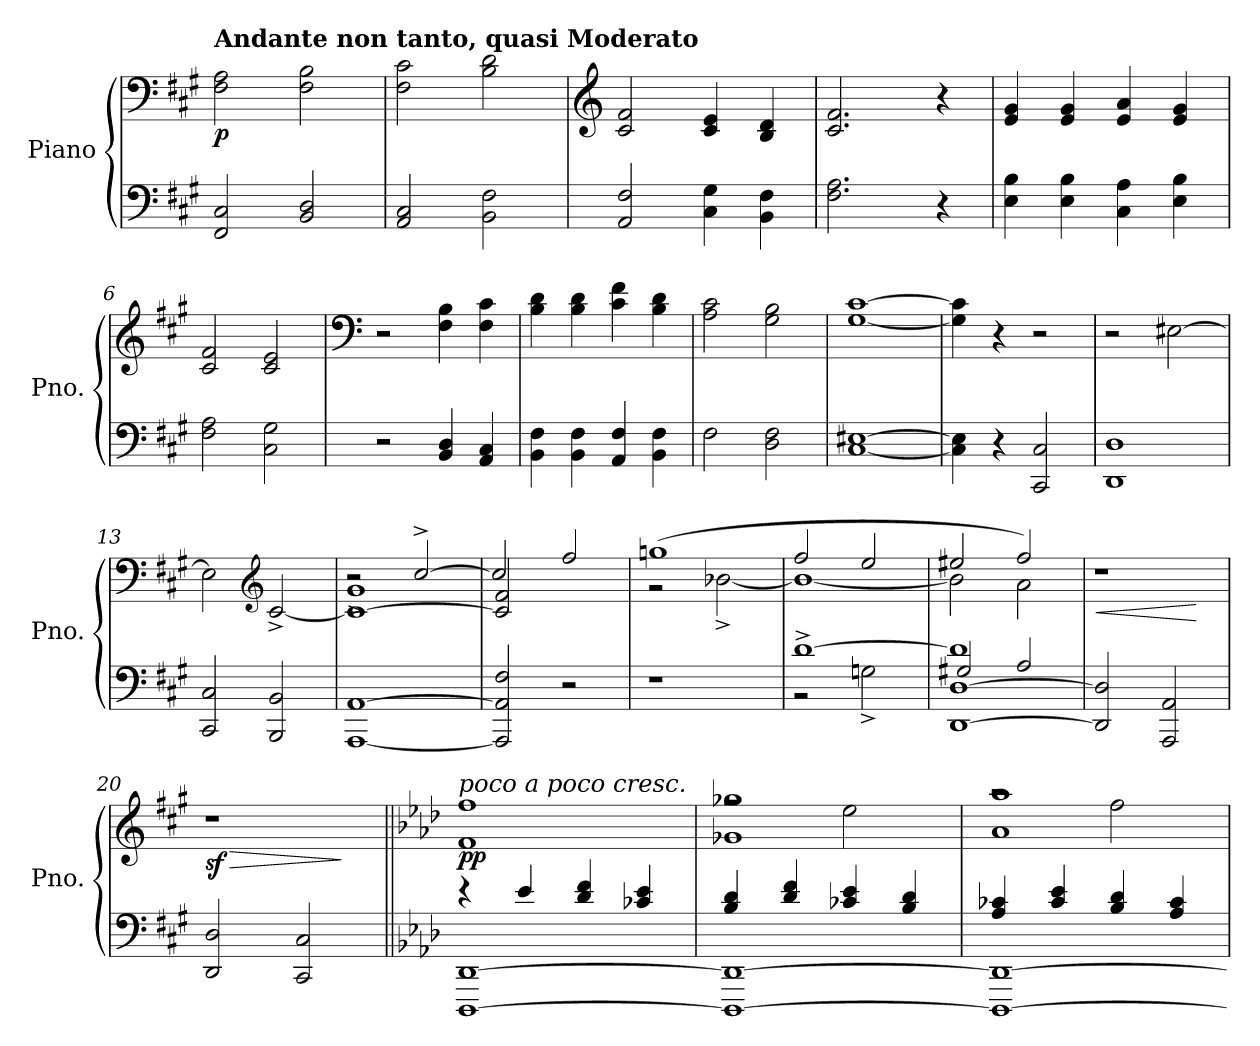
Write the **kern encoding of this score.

**kern	**kern	**dynam
*part1	*part1	*part1
*staff2	*staff1	*staff1/2
*I"Piano	*	*
*I'Pno.	*	*
*clefF4	*clefF4	*
*k[f#c#g#]	*k[f#c#g#]	*
=1	=1	=1
!	!LO:TX:a:B:t=Andante non tanto, quasi Moderato	!
!	!	!LO:DY:b
2FF#/ 2C#/	2F#\ 2A\	p
2BB/ 2D/	2F#\ 2B\	.
=2	=2	=2
2AA/ 2C#/	2F#\ 2c#\	.
2BB\ 2F#\	2B\ 2d\	.
=3	=3	=3
*	*clefG2	*
2AA/ 2F#/	2c#/ 2f#/	.
4C#\ 4G#\	4c#/ 4e/	.
4BB\ 4F#\	4B/ 4d/	.
=4	=4	=4
2.F#\ 2.A\	2.c#/ 2.f#/	.
4r	4r	.
=5	=5	=5
4E\ 4B\	4e/ 4g#/	.
4E\ 4B\	4e/ 4g#/	.
4C#\ 4A\	4e/ 4a/	.
4E\ 4B\	4e/ 4g#/	.
=6	=6	=6
2F#\ 2A\	2c#/ 2f#/	.
2C#\ 2G#\	2c#/ 2e/	.
=7	=7	=7
*	*clefF4	*
2r	2r	.
4BB/ 4D/	4F#\ 4B\	.
4AA/ 4C#/	4F#\ 4c#\	.
=8	=8	=8
4BB\ 4F#\	4B\ 4d\	.
4BB\ 4F#\	4B\ 4d\	.
4AA/ 4F#/	4c#\ 4f#\	.
4BB\ 4F#\	4B\ 4d\	.
=9	=9	=9
2F#\	2A\ 2c#\	.
2D\ 2F#\	2G#\ 2B\	.
=10	=10	=10
[1C# [1E#X	[1G# [1c#	.
!!LO:LB:g=z
=11	=11	=11
4C#\] 4E#\]	4G#\] 4c#\]	.
4r	4r	.
2CC#/ 2C#/	2r	.
=12	=12	=12
1DD 1D	2r	.
.	[2E#X\	.
=13	=13	=13
2CC#/ 2C#/	2E#\]	.
*	*clefG2	*
2BBB/ 2BB/	[2c#^/	.
=14	=14	=14
*	*^	*
*	*	*^	*
[1AAA [1AA	1c#_	1g#^	2r	.
.	.	.	[2cc#^/	.
*	*	*v	*v	*
=15	=15	=15	=15
2AAA/] 2AA/] 2F#/	2c#/] 2f#/	2cc#/]	.
2r	2ff#/	2ryy	.
=16	=16	=16	=16
1r	(1ggn	2r	.
.	.	[2b-X^\	.
=17	=17	=17	=17
*^	*	*	*
[1d^	2r	2ff#/	1b-_	.
.	2Gn^\	2ee/	.	.
=18	=18	=18	=18	=18
*	*^	*	*	*
1d]	2G#X/	[1DD [1D	2ee#X/	2b-\]	.
.	2A/	.	2ff#/)	2a\	.
*	*v	*v	*	*	*
=19	=19	=19	=19	=19
!	!	!	!	!LO:HP:b
*	*	*v	*v	*
1ryy	2DD/] 2D/]	1r	<
.	2AAA/ 2AA/	.	.
*v	*v	*	*
.	.	[
=20	=20	=20
!	!	!LO:HP:b
!	!	!LO:DY:n=1:b
2DD/ 2D/	1r	> sf
2CC#/ 2C#/	.	.
.	.	]
!!LO:LB:g=z
=21||	=21||	=21||
*k[b-e-a-d-]	*k[b-e-a-d-]	*
*	*MM90	*
*^	*	*
!	!	!LO:TX:a:i:t=poco a poco cresc.	!
!	!	!	!LO:DY:b
[1DDD- [1DD-	4re	1f 1ff	pp
.	4e-/	.	.
.	4d-/ 4f/	.	.
.	4c-X/ 4e-/	.	.
=22	=22	=22	=22
*	*	*^	*
1DDD-_ 1DD-_	4B-/ 4d-/	1g-X 1gg-X	2rff	.
.	4d-/ 4f/	.	.	.
.	4c-X/ 4e-/	.	2ee-\	.
.	4B-/ 4d-/	.	.	.
=23	=23	=23	=23	=23
1DDD-_ 1DD-_	4A-/ 4c-X/	1a- 1aa-	2raa	.
.	4c-/ 4e-/	.	.	.
.	4B-/ 4d-/	.	2ff\	.
.	4A-/ 4c-/	.	.	.
*v	*v	*	*	*
*	*v	*v	*
=	=	=
*-	*-	*-
